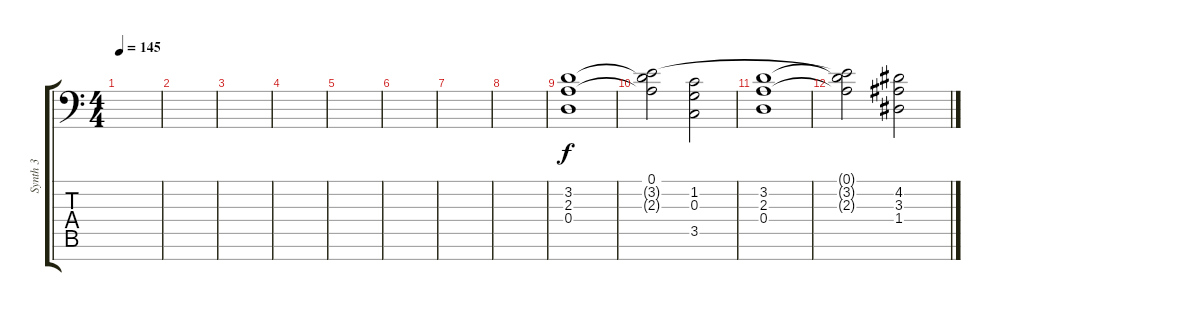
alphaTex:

\track ("Synth 3" "Synth 3") {instrument choiraahs}
\staff {score tabs}
\tuning (E4 B3 G3 D3 A2 E2 C-1) {hide}
\ts (4 4)
\tempo 145
\clef f4
\ks c
|
|
|
|
|
|
|
|
(3.2 2.3 0.4).1 |
(0.1 3.2{t} 2.3{t}).2 (1.2 0.3 3.5).2 |
(3.2 2.3 0.4).1 |
(0.1{t} 3.2{t} 2.3{t}).2 (4.2 3.3 1.4).2
